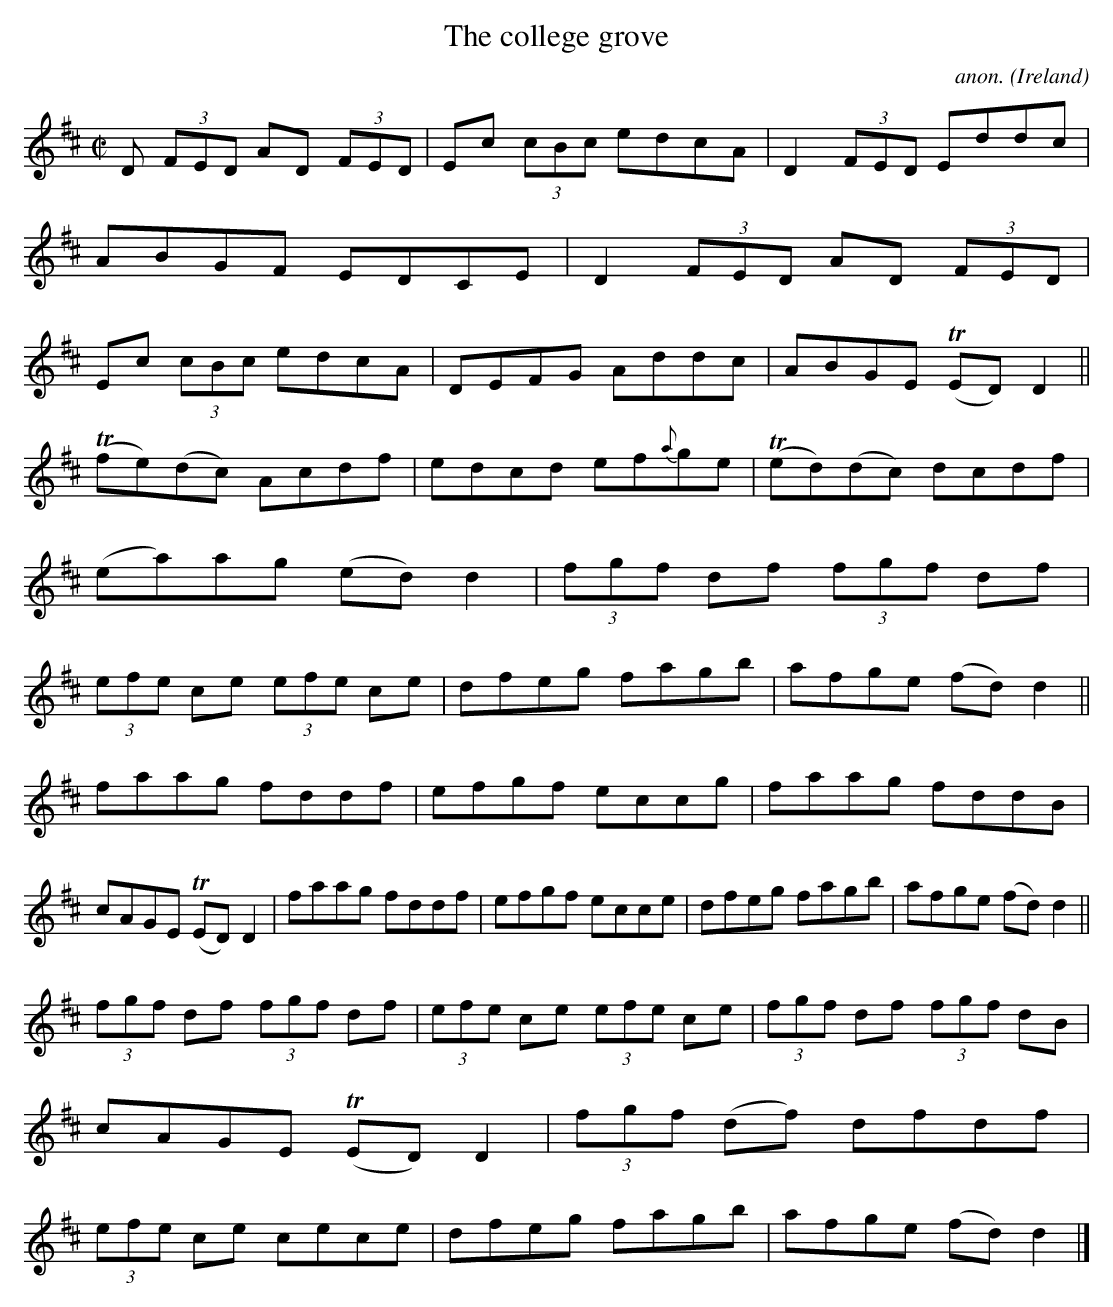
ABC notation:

X:1
T:The college grove
C:anon.
O:Ireland
m:Tn = (3n/o/n/
M:C|
L:1/8
K:D
D (3FED AD (3FED|Ec (3cBc edcA|D2(3FED Eddc|ABGF EDCE|D2(3FED AD (3FED|Ec (3cBc edcA|DEFG Addc|ABGE (TED)D2||
(Tfe)(dc) Acdf|edcd ef{a}ge|(Ted)(dc) dcdf|(ea)ag (ed)d2|(3fgf df (3fgf df|(3efe ce (3efe ce|dfeg fagb|afge (fd)d2||
faag fddf|efgf eccg|faag fddB|cAGE (TED)D2|faag fddf|efgf ecce|dfeg fagb|afge (fd)d2||
(3fgf df (3fgf df|(3efe ce (3efe ce|(3fgf df (3fgf dB|cAGE (TED)D2|(3fgf (df) dfdf|(3efe ce cece|dfeg fagb|afge (fd)d2|]
W:
W:
